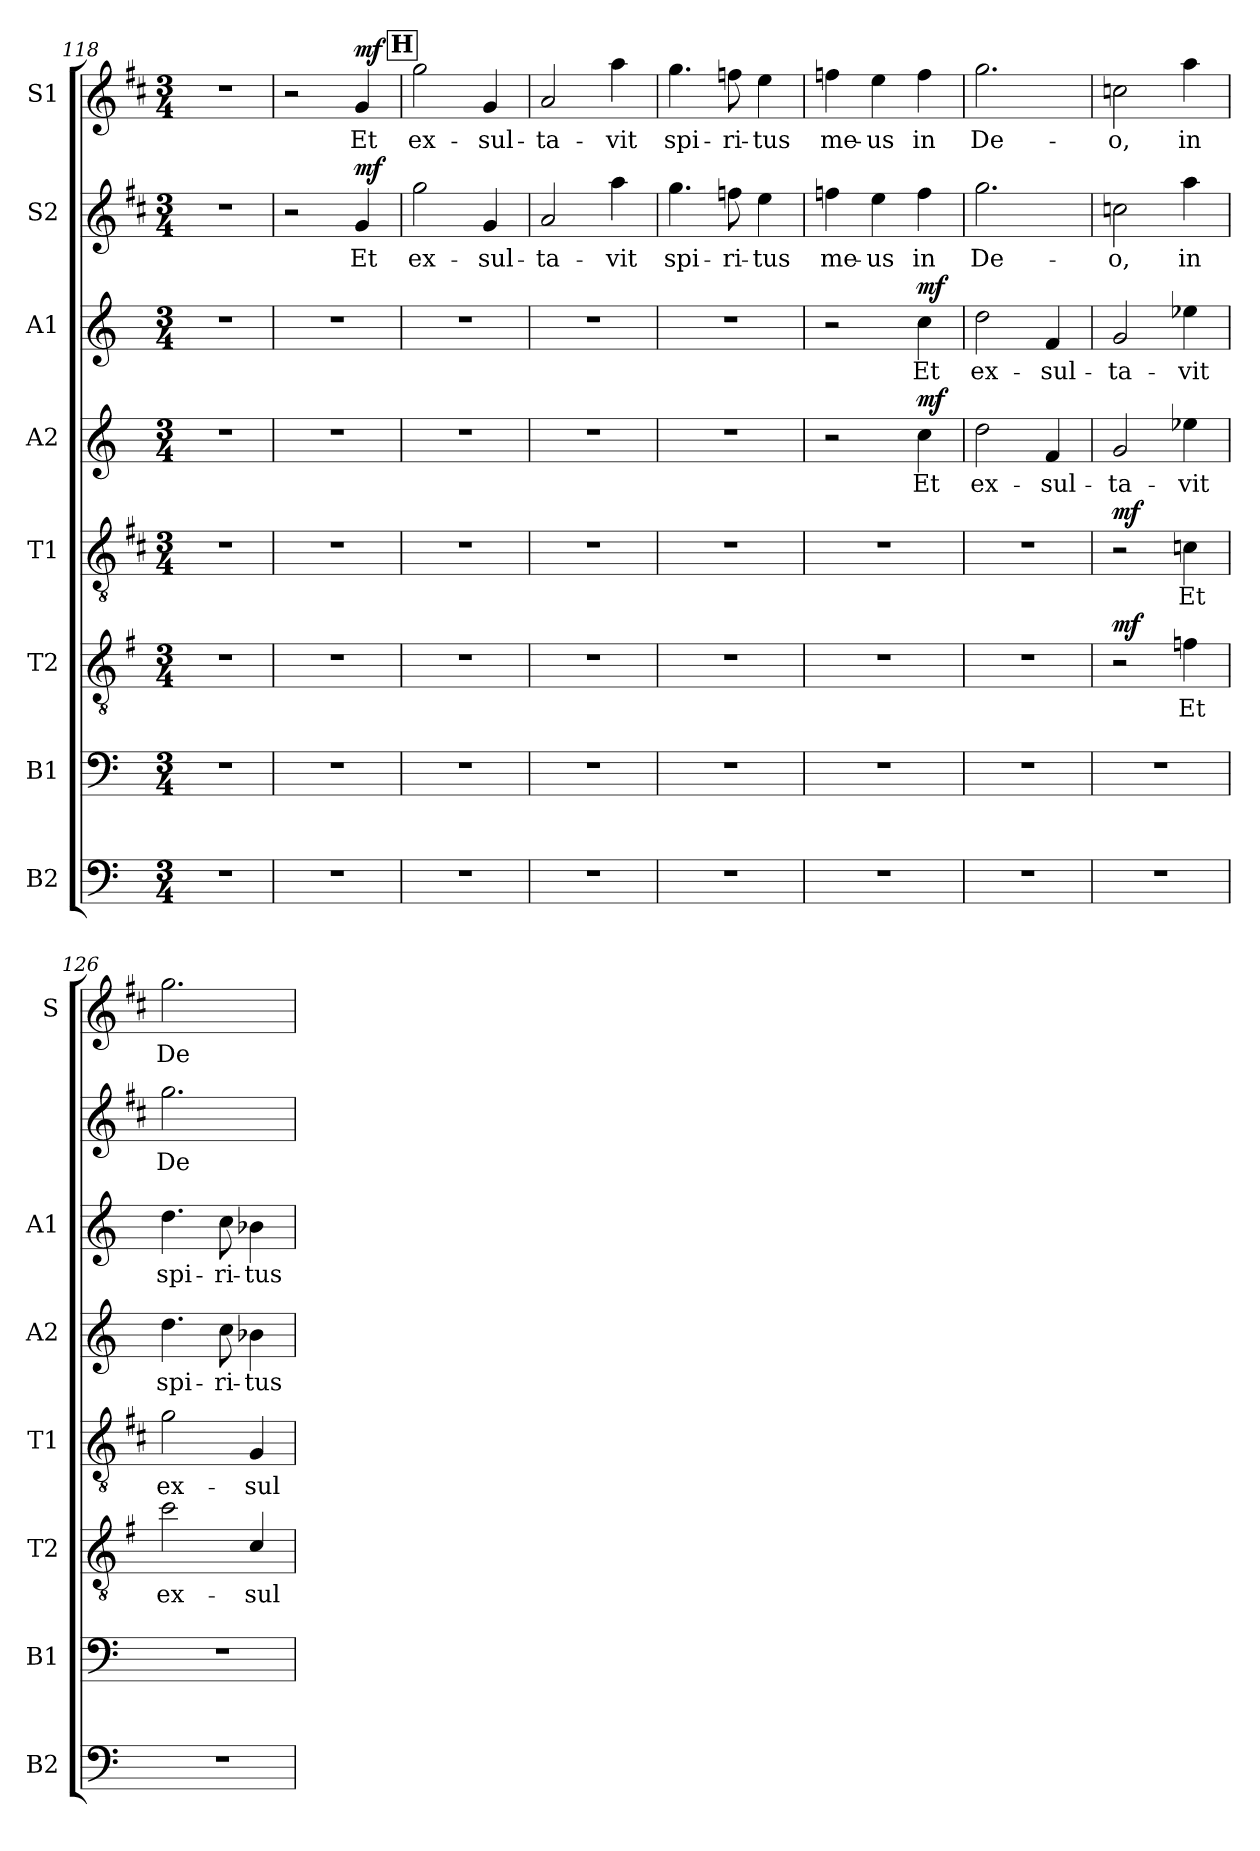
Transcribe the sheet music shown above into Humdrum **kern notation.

**kern	**kern	**kern	**text	**dynam	**kern	**text	**dynam	**kern	**text	**dynam	**kern	**text	**dynam	**kern	**text	**dynam	**kern	**text	**dynam
*part8	*part7	*part6	*part6	*part6	*part5	*part5	*part5	*part4	*part4	*part4	*part3	*part3	*part3	*part2	*part2	*part2	*part1	*part1	*part1
*staff8	*staff7	*staff6	*staff6	*staff6	*staff5	*staff5	*staff5	*staff4	*staff4	*staff4	*staff3	*staff3	*staff3	*staff2	*staff2	*staff2	*staff1	*staff1	*staff1
*I"B2	*I"B1	*I"T2	*	*	*I"T1	*	*	*I"A2	*	*	*I"A1	*	*	*I"S2	*	*	*I"S1	*	*
*I'B2	*I'B1	*I'T2	*	*	*I'T1	*	*	*I'A2	*	*	*I'A1	*	*	*	*	*	*I'S	*	*
*clefF4	*clefF4	*clefGv2	*	*	*clefGv2	*	*	*clefG2	*	*	*clefG2	*	*	*clefG2	*	*	*clefG2	*	*
*	*	*ITrd4c7	*	*	*ITrd1c2	*	*	*	*	*	*	*	*	*ITrd1c2	*	*	*ITrd1c2	*	*
*k[]	*k[]	*k[]	*	*	*k[]	*	*	*k[]	*	*	*k[]	*	*	*k[]	*	*	*k[]	*	*
*M3/4	*M3/4	*M3/4	*	*	*M3/4	*	*	*M3/4	*	*	*M3/4	*	*	*M3/4	*	*	*M3/4	*	*
=118	=118	=118	=118	=118	=118	=118	=118	=118	=118	=118	=118	=118	=118	=118	=118	=118	=118	=118	=118
2.r	2.r	2.r	.	.	2.r	.	.	2.r	.	.	2.r	.	.	2.r	.	.	2.r	.	.
=119	=119	=119	=119	=119	=119	=119	=119	=119	=119	=119	=119	=119	=119	=119	=119	=119	=119	=119	=119
2.r	2.r	2.r	.	.	2.r	.	.	2.r	.	.	2.r	.	.	2r	.	.	2r	.	.
!	!	!	!	!	!	!	!	!	!	!	!	!	!	!	!	!LO:DY:a	!	!	!LO:DY:a
.	.	.	.	.	.	.	.	.	.	.	.	.	.	4f/	Et	mf	4f/	Et	mf
!!LO:REH:place=s1:a:fs=14:t=H
=120	=120	=120	=120	=120	=120	=120	=120	=120	=120	=120	=120	=120	=120	=120	=120	=120	=120	=120	=120
2.r	2.r	2.r	.	.	2.r	.	.	2.r	.	.	2.r	.	.	2ff\	ex-	.	2ff\	ex-	.
.	.	.	.	.	.	.	.	.	.	.	.	.	.	4f/	-sul-	.	4f/	-sul-	.
=121	=121	=121	=121	=121	=121	=121	=121	=121	=121	=121	=121	=121	=121	=121	=121	=121	=121	=121	=121
2.r	2.r	2.r	.	.	2.r	.	.	2.r	.	.	2.r	.	.	2g/	-ta-	.	2g/	-ta-	.
.	.	.	.	.	.	.	.	.	.	.	.	.	.	4gg\	-vit	.	4gg\	-vit	.
=122	=122	=122	=122	=122	=122	=122	=122	=122	=122	=122	=122	=122	=122	=122	=122	=122	=122	=122	=122
2.r	2.r	2.r	.	.	2.r	.	.	2.r	.	.	2.r	.	.	4.ff\	spi-	.	4.ff\	spi-	.
.	.	.	.	.	.	.	.	.	.	.	.	.	.	8ee-X\	-ri-	.	8ee-X\	-ri-	.
.	.	.	.	.	.	.	.	.	.	.	.	.	.	4dd\	-tus	.	4dd\	-tus	.
=123	=123	=123	=123	=123	=123	=123	=123	=123	=123	=123	=123	=123	=123	=123	=123	=123	=123	=123	=123
2.r	2.r	2.r	.	.	2.r	.	.	2r	.	.	2r	.	.	4ee-X\	me-	.	4ee-X\	me-	.
.	.	.	.	.	.	.	.	.	.	.	.	.	.	4dd\	-us	.	4dd\	-us	.
!	!	!	!	!	!	!	!	!	!	!LO:DY:a	!	!	!LO:DY:a	!	!	!	!	!	!
.	.	.	.	.	.	.	.	4cc\	Et	mf	4cc\	Et	mf	4ee-\	in	.	4ee-\	in	.
!!LO:PB:g=z
=124	=124	=124	=124	=124	=124	=124	=124	=124	=124	=124	=124	=124	=124	=124	=124	=124	=124	=124	=124
2.r	2.r	2.r	.	.	2.r	.	.	2dd\	ex-	.	2dd\	ex-	.	2.ff\	De-	.	2.ff\	De-	.
.	.	.	.	.	.	.	.	4f/	-sul-	.	4f/	-sul-	.	.	.	.	.	.	.
=125	=125	=125	=125	=125	=125	=125	=125	=125	=125	=125	=125	=125	=125	=125	=125	=125	=125	=125	=125
!	!	!	!	!LO:DY:a	!	!	!LO:DY:a	!	!	!	!	!	!	!	!	!	!	!	!
2.r	2.r	2r	.	mf	2r	.	mf	2g/	-ta-	.	2g/	-ta-	.	2b-X\	-o,	.	2b-X\	-o,	.
.	.	4B-X\	Et	.	4B-X\	Et	.	4ee-X\	-vit	.	4ee-X\	-vit	.	4gg\	in	.	4gg\	in	.
=126	=126	=126	=126	=126	=126	=126	=126	=126	=126	=126	=126	=126	=126	=126	=126	=126	=126	=126	=126
2.r	2.r	2f\	ex-	.	2f\	ex-	.	4.dd\	spi-	.	4.dd\	spi-	.	2.ff\	De-	.	2.ff\	De-	.
.	.	.	.	.	.	.	.	8cc\	-ri-	.	8cc\	-ri-	.	.	.	.	.	.	.
.	.	4F/	-sul-	.	4F/	-sul-	.	4b-X\	-tus	.	4b-X\	-tus	.	.	.	.	.	.	.
=	=	=	=	=	=	=	=	=	=	=	=	=	=	=	=	=	=	=	=
*-	*-	*-	*-	*-	*-	*-	*-	*-	*-	*-	*-	*-	*-	*-	*-	*-	*-	*-	*-
